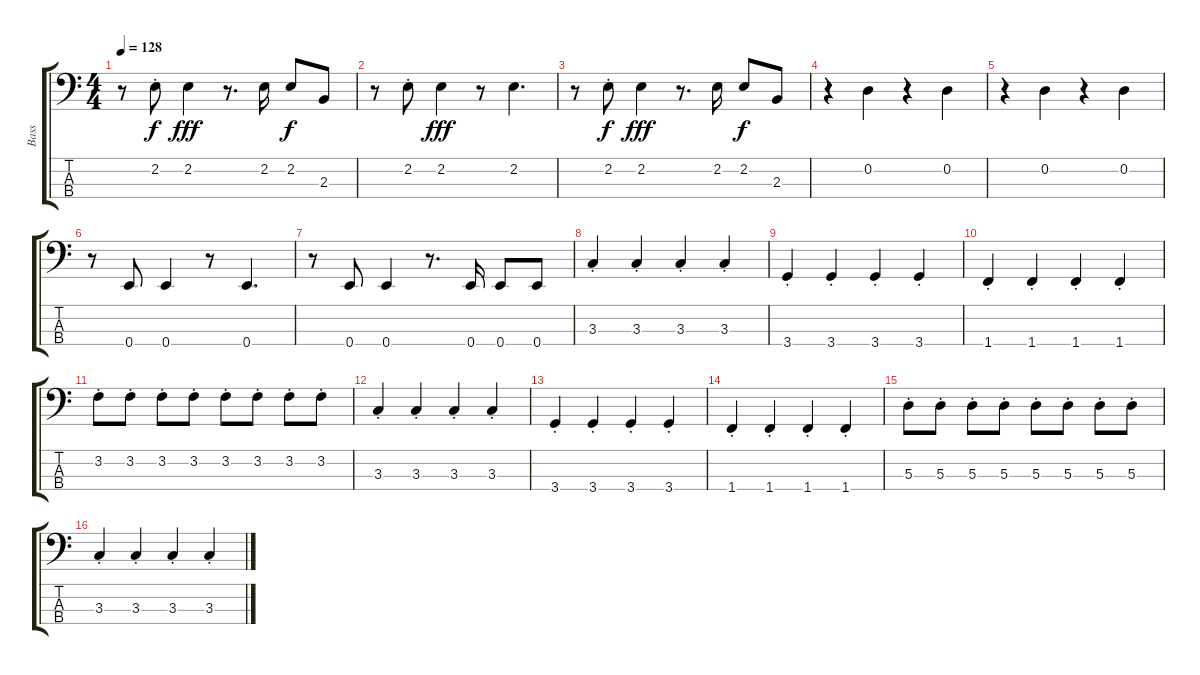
\track ("Bass " "Bass ") {instrument electricbassfinger}
\staff {score tabs}
\tuning (G2 D2 A1 E1) {hide}
\ts (4 4)
\tempo 128
\clef f4
\ks c
r.8{dy fff} 2.2{st}.8{dy f} 2.2.4{dy fff} r.8{d} 2.2.16 2.2.8{dy f} 2.3.8 |
r.8 2.2{st}.8 2.2.4{dy fff} r.8 2.2.4{d} |
r.8 2.2{st}.8{dy f} 2.2.4{dy fff} r.8{d} 2.2.16 2.2.8{dy f} 2.3.8 |
r.4 0.2.4 r.4 0.2.4 |
r.4 0.2.4 r.4 0.2.4 |
r.8 0.4.8 0.4.4 r.8 0.4.4{d} |
r.8 0.4.8 0.4.4 r.8{d} 0.4.16 0.4.8 0.4.8 |
3.3{st}.4 3.3{st}.4 3.3{st}.4 3.3{st}.4 |
3.4{st}.4 3.4{st}.4 3.4{st}.4 3.4{st}.4 |
1.4{st}.4 1.4{st}.4 1.4{st}.4 1.4{st}.4 |
3.2{st}.8 3.2{st}.8 3.2{st}.8 3.2{st}.8 3.2{st}.8 3.2{st}.8 3.2{st}.8 3.2{st}.8 |
3.3{st}.4 3.3{st}.4 3.3{st}.4 3.3{st}.4 |
3.4{st}.4 3.4{st}.4 3.4{st}.4 3.4{st}.4 |
1.4{st}.4 1.4{st}.4 1.4{st}.4 1.4{st}.4 |
5.3{st}.8 5.3{st}.8 5.3{st}.8 5.3{st}.8 5.3{st}.8 5.3{st}.8 5.3{st}.8 5.3{st}.8 |
3.3{st}.4 3.3{st}.4 3.3{st}.4 3.3{st}.4
